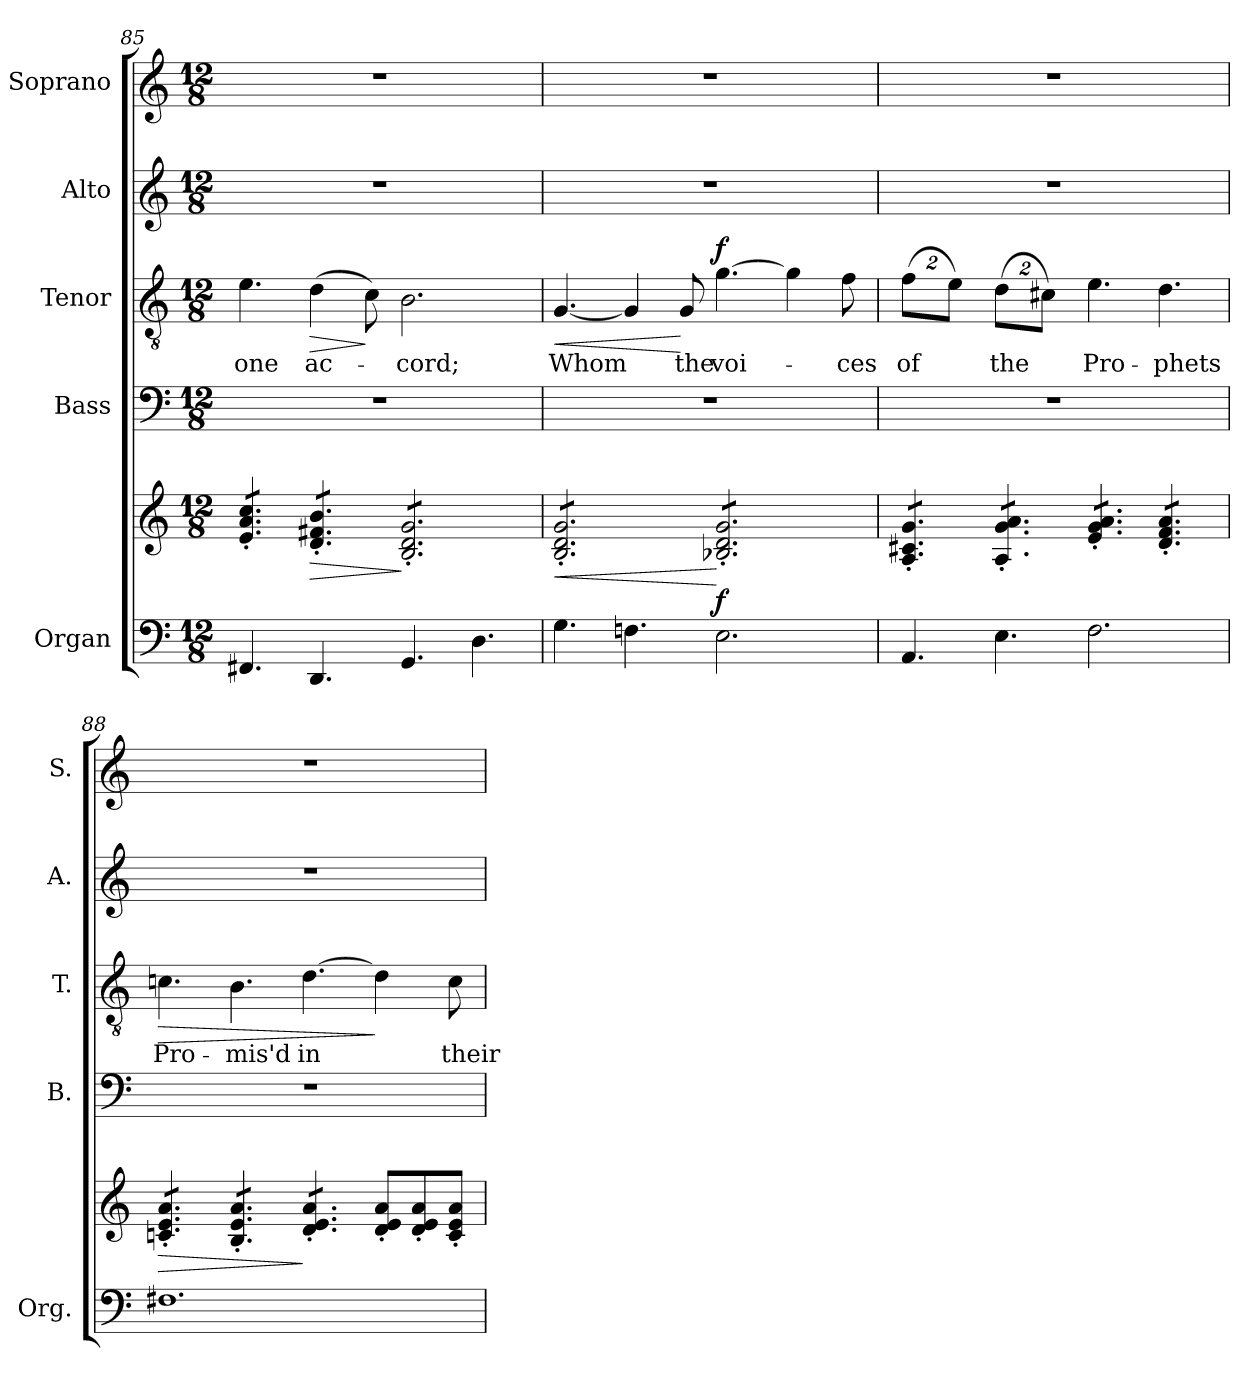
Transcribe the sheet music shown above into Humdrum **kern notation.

**kern	**kern	**dynam	**kern	**kern	**text	**dynam	**kern	**kern
*part5	*part5	*part5	*part4	*part3	*part3	*part3	*part2	*part1
*staff6	*staff5	*staff5/6	*staff4	*staff3	*staff3	*staff3	*staff2	*staff1
*I"Organ	*	*	*I"Bass	*I"Tenor	*	*	*I"Alto	*I"Soprano
*I'Org.	*	*	*I'B.	*I'T.	*	*	*I'A.	*I'S.
*clefF4	*clefG2	*	*clefF4	*clefGv2	*	*	*clefG2	*clefG2
*	*	*	*	*ITrd7c12	*	*	*	*
*k[]	*k[]	*	*k[]	*k[]	*	*	*k[]	*k[]
*C:	*C:	*	*C:	*C:	*	*	*C:	*C:
*M12/8	*M12/8	*	*M12/8	*M12/8	*	*	*M12/8	*M12/8
=85	=85	=85	=85	=85	=85	=85	=85	=85
!	!	!	!LO:N:vis=1	!	!	!	!	!
!	!	!	!	!	!LO:LY:b:color=#000000	!	!LO:N:vis=1	!LO:N:vis=1
*	*tremolo	*	*	*	*	*	*	*
4.FF#Xi/	8ei/' 8ai' 8cci'L	.	1.r	4.Ei\	one	.	1.r	1.r
.	8ei/' 8ai' 8cci'	.	.	.	.	.	.	.
.	8ei/' 8ai' 8cci'J	.	.	.	.	.	.	.
!	!	!LO:HP:b	!	!	!	!	!	!
!	!	!	!	!	!LO:LY:b:color=#000000	!LO:HP:b	!	!
4.DDi/	8di/' 8f#Xi' 8bi'L	>	.	(4Di\	ac-	>	.	.
.	8di/' 8f#Xi' 8bi'	.	.	.	.	.	.	.
.	8di/' 8f#Xi' 8bi'J	.	.	8Ci\)	.	]	.	.
!	!	!	!	!	!LO:LY:b:color=#000000	!	!	!
4.GGi/	8Bi/' 8di' 8gi'L	]	.	2.BBi\	-cord;	.	.	.
.	8Bi/' 8di' 8gi'	.	.	.	.	.	.	.
.	8Bi/' 8di' 8gi'	.	.	.	.	.	.	.
4.Di\	8Bi/' 8di' 8gi'	.	.	.	.	.	.	.
.	8Bi/' 8di' 8gi'	.	.	.	.	.	.	.
.	8Bi/' 8di' 8gi'J	.	.	.	.	.	.	.
!!LO:PB:g=z
=86	=86	=86	=86	=86	=86	=86	=86	=86
!	!	!LO:HP:b	!LO:N:vis=1	!	!	!	!	!
!	!	!	!	!	!LO:LY:b:color=#000000	!LO:HP:b	!LO:N:vis=1	!LO:N:vis=1
4.Gi\	8Bi/' 8di' 8gi'L	<	1.r	[<4.GGi/	Whom	<	1.r	1.r
.	8Bi/' 8di' 8gi'	.	.	.	.	.	.	.
.	8Bi/' 8di' 8gi'	.	.	.	.	.	.	.
4.Fni\	8Bi/' 8di' 8gi'	.	.	4GGi/]	.	.	.	.
.	8Bi/' 8di' 8gi'	.	.	.	.	.	.	.
!	!	!	!	!	!LO:LY:b:color=#000000	!	!	!
.	8Bi/' 8di' 8gi'J	.	.	8GGi/	the	[	.	.
!	!	!	!	!	!LO:LY:b:color=#000000	!	!	!
2.Ei\	8B-Xi/' 8di' 8gi'L	[ f	.	[>4.Gi\	voi-	f	.	.
.	8B-Xi/' 8di' 8gi'	.	.	.	.	.	.	.
.	8B-Xi/' 8di' 8gi'	.	.	.	.	.	.	.
.	8B-Xi/' 8di' 8gi'	.	.	4Gi\]	.	.	.	.
.	8B-Xi/' 8di' 8gi'	.	.	.	.	.	.	.
!	!	!	!	!	!LO:LY:b:color=#000000	!	!	!
.	8B-Xi/' 8di' 8gi'J	.	.	8Fi\	-ces	.	.	.
=87	=87	=87	=87	=87	=87	=87	=87	=87
!	!	!	!LO:N:vis=1	!	!	!	!	!
!	!	!	!	!	!LO:LY:b:color=#000000	!	!LO:N:vis=1	!LO:N:vis=1
4.AAi/	8Ai/' 8c#Xi' 8gi'L	.	1.r	(16%3Fi\L	of	.	1.r	1.r
.	8Ai/' 8c#Xi' 8gi'	.	.	.	.	.	.	.
.	.	.	.	16%3Ei\J)	.	.	.	.
.	8Ai/' 8c#Xi' 8gi'J	.	.	.	.	.	.	.
!	!	!	!	!	!LO:LY:b:color=#000000	!	!	!
4.Ei\	8Ai/' 8gi' 8ai'L	.	.	(16%3Di\L	the	.	.	.
.	8Ai/' 8gi' 8ai'	.	.	.	.	.	.	.
.	.	.	.	16%3C#Xi\J)	.	.	.	.
.	8Ai/' 8gi' 8ai'J	.	.	.	.	.	.	.
!	!	!	!	!	!LO:LY:b:color=#000000	!	!	!
2.Fi\	8ei/' 8gi' 8ai'L	.	.	4.Ei\	Pro-	.	.	.
.	8ei/' 8gi' 8ai'	.	.	.	.	.	.	.
.	8ei/' 8gi' 8ai'J	.	.	.	.	.	.	.
!	!	!	!	!	!LO:LY:b:color=#000000	!	!	!
.	8di/' 8fi' 8ai'L	.	.	4.Di\	-phets	.	.	.
.	8di/' 8fi' 8ai'	.	.	.	.	.	.	.
.	8di/' 8fi' 8ai'J	.	.	.	.	.	.	.
=88	=88	=88	=88	=88	=88	=88	=88	=88
!	!	!LO:HP:b	!LO:N:vis=1	!	!	!	!	!
!	!	!	!	!	!LO:LY:b:color=#000000	!LO:HP:b	!LO:N:vis=1	!LO:N:vis=1
1.F#Xi	8cni/' 8ei' 8ai'L	>	1.r	4.Cni\	Pro-	>	1.r	1.r
.	8cni/' 8ei' 8ai'	.	.	.	.	.	.	.
.	8cni/' 8ei' 8ai'J	.	.	.	.	.	.	.
!	!	!	!	!	!LO:LY:b:color=#000000	!	!	!
.	8Bi/' 8ei' 8ai'L	.	.	4.BBi\	-mis'd	.	.	.
.	8Bi/' 8ei' 8ai'	.	.	.	.	.	.	.
.	8Bi/' 8ei' 8ai'J	.	.	.	.	.	.	.
!	!	!	!	!	!LO:LY:b:color=#000000	!	!	!
.	8di/' 8ei' 8ai'L	]	.	[>4.Di\	in	.	.	.
.	8di/' 8ei' 8ai'	.	.	.	.	.	.	.
.	8di/' 8ei' 8ai'J	.	.	.	.	.	.	.
*	*Xtremolo	*	*	*	*	*	*	*
.	8di/' 8ei' 8ai'L	.	.	4Di\]	.	]	.	.
.	8di/' 8ei' 8ai'	.	.	.	.	.	.	.
!	!	!	!	!	!LO:LY:b:color=#000000	!	!	!
.	8ci/' 8ei' 8ai'J	.	.	8Ci\	their	.	.	.
=	=	=	=	=	=	=	=	=
*-	*-	*-	*-	*-	*-	*-	*-	*-
